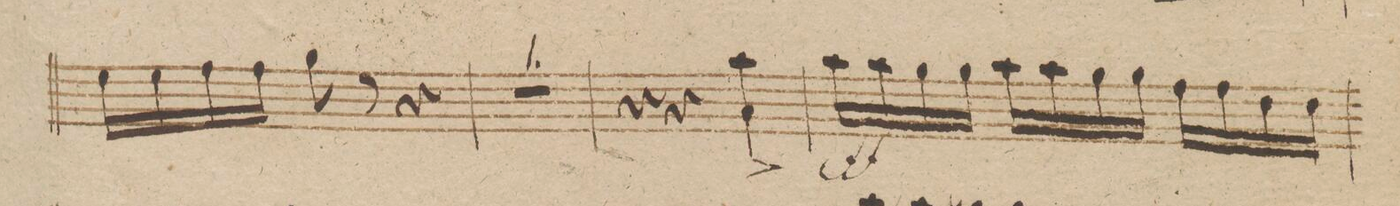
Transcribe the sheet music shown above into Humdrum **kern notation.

**kern	**dynam
*I"Violino 1mo	*
*clefG2	*
*k[b-]	*
*met(c|)	*
*M3/4	*
16ee\LL	.
16ee\	.
16ff\	.
16ff\JJ	.
8gg\	.
8r	.
4r	.
=185	=185
2.r	.
=186	=186
4r	.
4r	.
4a^<\ 4aa	.
=187	=187
16aa\LL	ff
16aa\	.
16gg\	.
16gg\JJ	.
16aa\LL	.
16aa\	.
16gg\	.
16gg\JJ	.
16ff\LL	.
16ff\	.
16dd\	.
16dd\JJ	.
=188	=188
*-	*-
